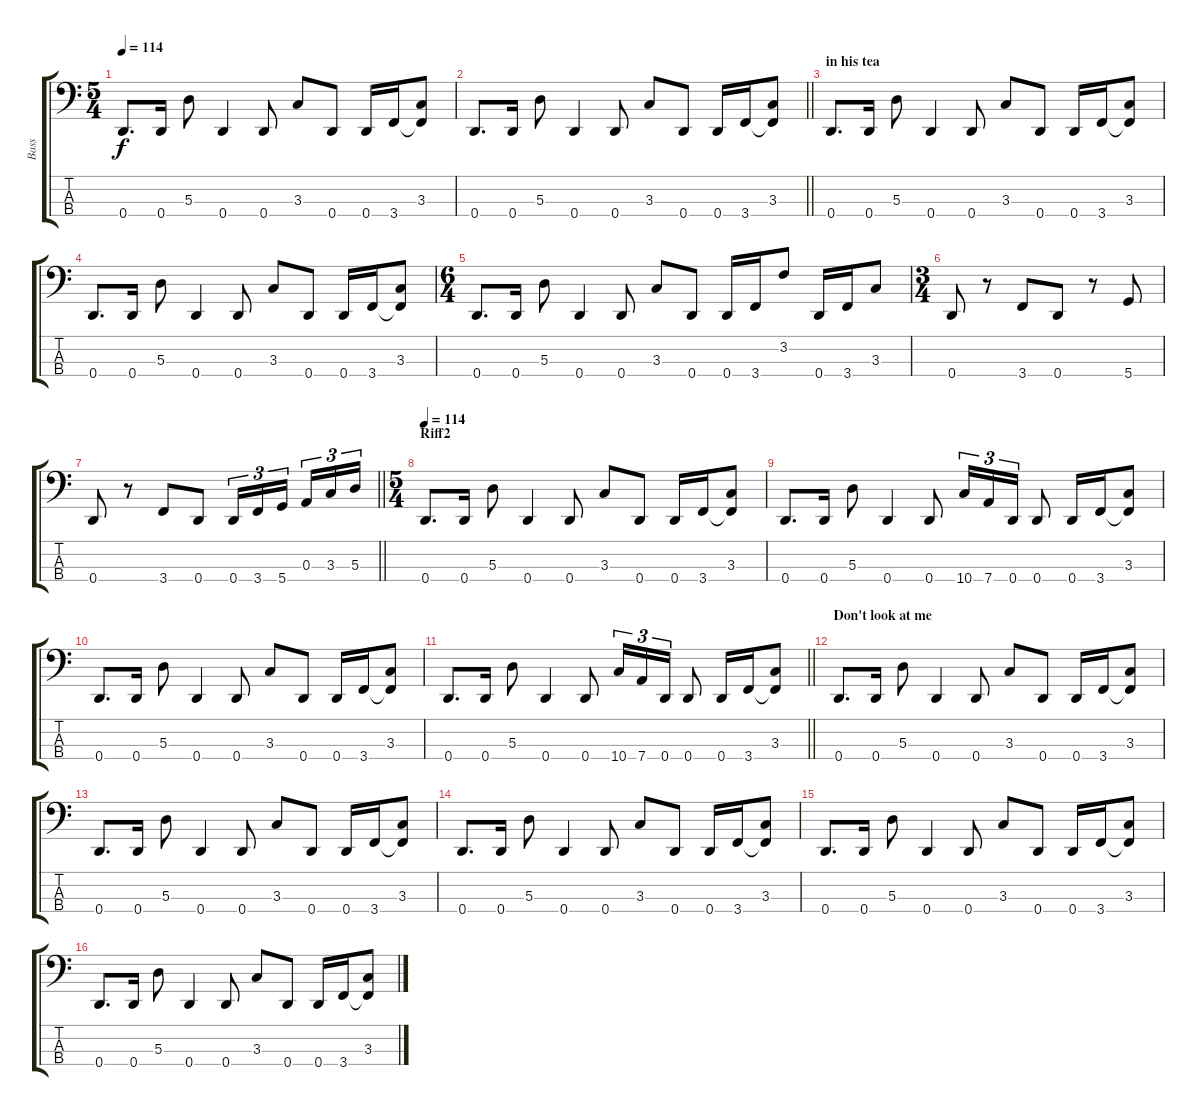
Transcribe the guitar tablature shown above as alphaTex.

\track ("Bass" "Bass") {instrument electricbassfinger}
\staff {score tabs}
\tuning (G2 D2 A1 D1) {hide}
\ts (5 4)
\tempo 114
\clef f4
\ks c
0.4.8{d dy f volume 16 instrument electricbassfinger} 0.4.16 5.3.8 0.4.4 0.4.8 3.3.8 0.4.8 0.4.16 3.4.16 (3.3 3.4{t}).8 |
\barLineRight lightlight
0.4.8{d volume 16 instrument electricbassfinger} 0.4.16 5.3.8 0.4.4 0.4.8 3.3.8 0.4.8 0.4.16 3.4.16 (3.3 3.4{t}).8 |
\section ("" "in his tea")
0.4.8{d volume 16 instrument electricbassfinger} 0.4.16 5.3.8 0.4.4 0.4.8 3.3.8 0.4.8 0.4.16 3.4.16 (3.3 3.4{t}).8 |
0.4.8{d volume 16 instrument electricbassfinger} 0.4.16 5.3.8 0.4.4 0.4.8 3.3.8 0.4.8 0.4.16 3.4.16 (3.3 3.4{t}).8 |
\ts (6 4)
0.4.8{d volume 16 instrument electricbassfinger} 0.4.16 5.3.8 0.4.4 0.4.8 3.3.8 0.4.8 0.4.16 3.4.16 3.2.8 0.4.16 3.4.16 3.3.8 |
\ts (3 4)
0.4.8 r.8 3.4.8 0.4.8 r.8 5.4.8 |
\barLineRight lightlight
0.4.8 r.8 3.4.8 0.4.8 0.4.16{tu (3 2)} 3.4.16{tu (3 2)} 5.4.16{tu (3 2)} 0.3.16{tu (3 2)} 3.3.16{tu (3 2)} 5.3.16{tu (3 2)} |
\ts (5 4)
\section ("" "Riff2")
\tempo 114
0.4.8{d volume 16 instrument electricbassfinger} 0.4.16 5.3.8 0.4.4 0.4.8 3.3.8 0.4.8 0.4.16 3.4.16 (3.3 3.4{t}).8 |
0.4.8{d volume 16 instrument electricbassfinger} 0.4.16 5.3.8 0.4.4 0.4.8 10.4.16{tu (3 2)} 7.4.16{tu (3 2)} 0.4.16{tu (3 2)} 0.4.8 0.4.16 3.4.16 (3.3 3.4{t}).8 |
0.4.8{d volume 16 instrument electricbassfinger} 0.4.16 5.3.8 0.4.4 0.4.8 3.3.8 0.4.8 0.4.16 3.4.16 (3.3 3.4{t}).8 |
\barLineRight lightlight
0.4.8{d volume 16 instrument electricbassfinger} 0.4.16 5.3.8 0.4.4 0.4.8 10.4.16{tu (3 2)} 7.4.16{tu (3 2)} 0.4.16{tu (3 2)} 0.4.8 0.4.16 3.4.16 (3.3 3.4{t}).8 |
\section ("" "Don't look at me")
0.4.8{d volume 16 instrument electricbassfinger} 0.4.16 5.3.8 0.4.4 0.4.8 3.3.8 0.4.8 0.4.16 3.4.16 (3.3 3.4{t}).8 |
0.4.8{d volume 16 instrument electricbassfinger} 0.4.16 5.3.8 0.4.4 0.4.8 3.3.8 0.4.8 0.4.16 3.4.16 (3.3 3.4{t}).8 |
0.4.8{d volume 16 instrument electricbassfinger} 0.4.16 5.3.8 0.4.4 0.4.8 3.3.8 0.4.8 0.4.16 3.4.16 (3.3 3.4{t}).8 |
0.4.8{d volume 16 instrument electricbassfinger} 0.4.16 5.3.8 0.4.4 0.4.8 3.3.8 0.4.8 0.4.16 3.4.16 (3.3 3.4{t}).8 |
0.4.8{d volume 16 instrument electricbassfinger} 0.4.16 5.3.8 0.4.4 0.4.8 3.3.8 0.4.8 0.4.16 3.4.16 (3.3 3.4{t}).8
